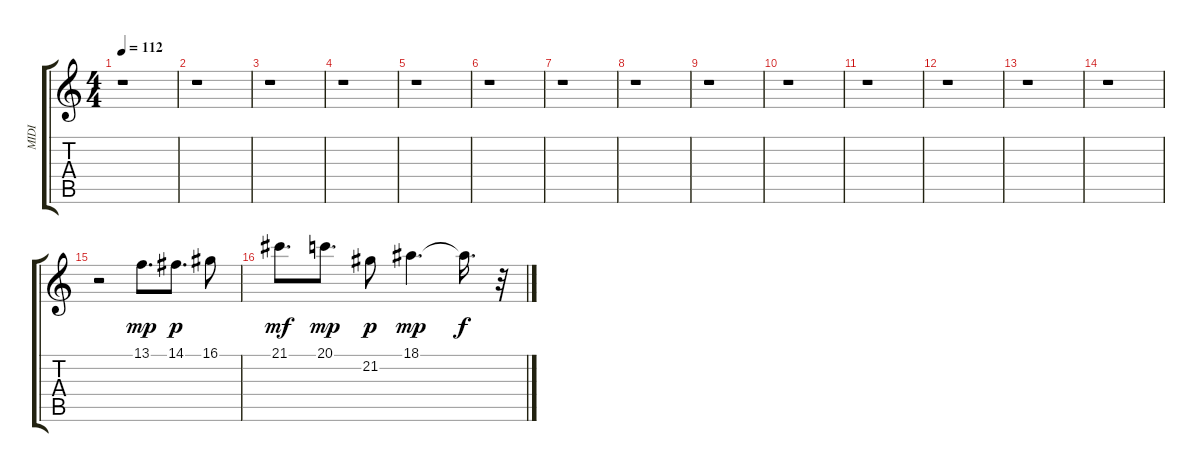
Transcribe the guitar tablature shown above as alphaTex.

\track ("MIDI" "MIDI") {instrument pad1newage}
\staff {score tabs}
\tuning (E4 B3 G3 D3 A2 E2) {hide}
\ts (4 4)
\tempo 112
\clef g2
\ks c
r.1{dy mp} |
r.1 |
r.1 |
r.1 |
r.1 |
r.1 |
r.1 |
r.1 |
r.1 |
r.1 |
r.1 |
r.1 |
r.1 |
r.1 |
r.2 13.1.8{d} 14.1.8{d dy p} 16.1.8 |
21.1.8{d dy mf} 20.1.8{d dy mp} 21.2.8{dy p} 18.1.4{d dy mp} 18.1{t}.16{d dy f} r.32
